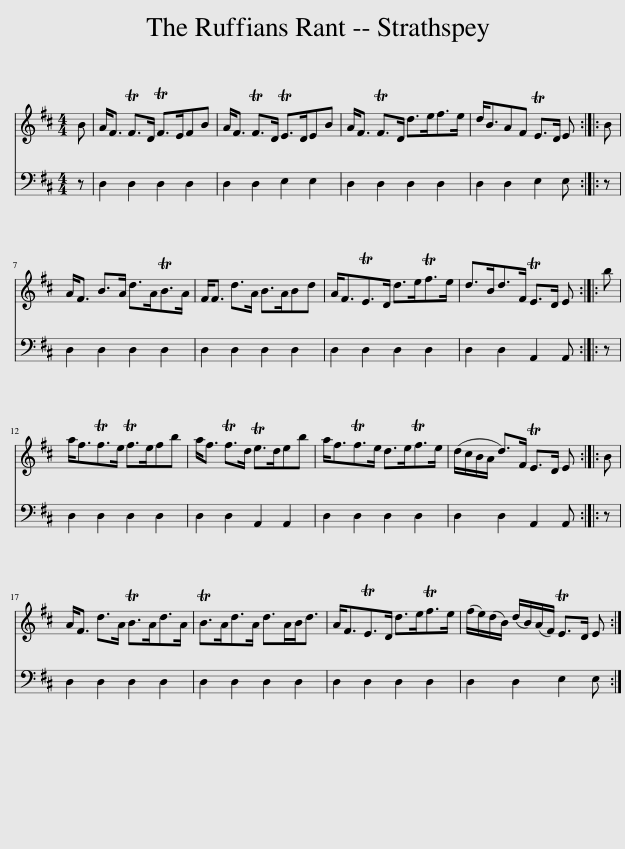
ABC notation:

X:1
%%score 1 2
L:1/8
M:4/4
I:linebreak $
K:D
V:1 treble
V:2 bass
V:1
 B | A<F TF>D TF>EFB | A<F TF>D TE>DEB | A<F TF>D d>ef>e | d<BAF TE>D E :: %5
 B |$ A<F B>A d>ATB>A | F<F d>A B>ABd | A<FTE>D d>eTf>e | d>Bd>F TE>D E :: %10
 b |$ a<fTf>e Tf>efb | a<f Tf>d Te>deb | a<fTf>e d>eTf>e | (d/c/B/A/ d>)F TE>D E :: %15
 B |$ A<F d>A TB>Ad>A | TB>Ad>A d>AB<d | A<FTE>D d>eTf>e | (f/e/)(d/B/) (d/B/)(A/F/) TE>D E :| %20
V:2
 z | D,2 D,2 D,2 D,2 | D,2 D,2 E,2 E,2 | D,2 D,2 D,2 D,2 | D,2 D,2 E,2 E, :: %5
 z |$ D,2 D,2 D,2 D,2 | D,2 D,2 D,2 D,2 | D,2 D,2 D,2 D,2 | D,2 D,2 A,,2 A,, :: %10
 z |$ D,2 D,2 D,2 D,2 | D,2 D,2 A,,2 A,,2 | D,2 D,2 D,2 D,2 | D,2 D,2 A,,2 A,, :: %15
 z |$ D,2 D,2 D,2 D,2 | D,2 D,2 D,2 D,2 | D,2 D,2 D,2 D,2 | D,2 D,2 E,2 E, :| %20
